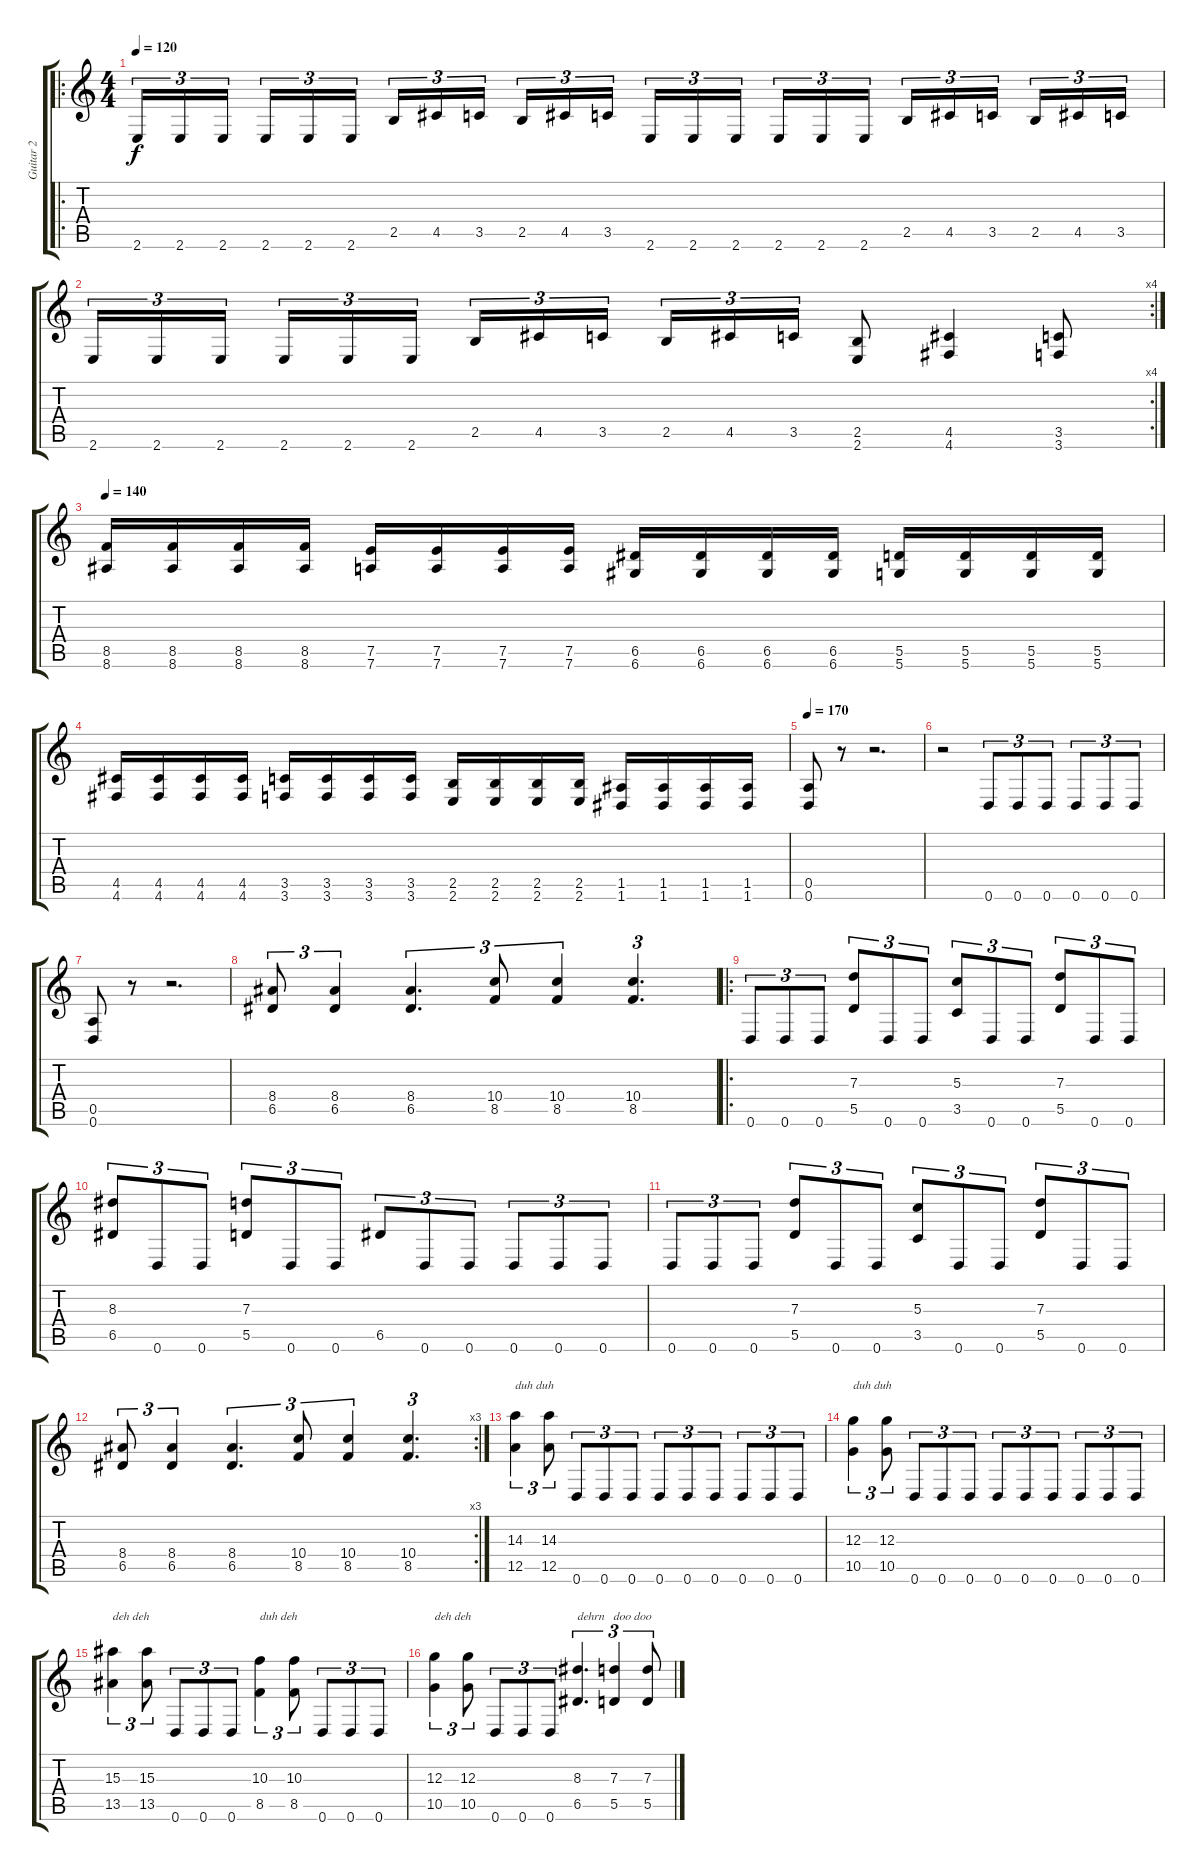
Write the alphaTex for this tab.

\track ("Guitar 2" "Guitar 2") {instrument distortionguitar}
\staff {score tabs}
\tuning (E4 B3 G3 D3 A2 D2) {hide}
\ro
\ts (4 4)
\tempo 120
\clef g2
\ks c
2.6.16{tu (3 2) dy f} 2.6.16{tu (3 2)} 2.6.16{tu (3 2) beam splitsecondary} 2.6.16{tu (3 2)} 2.6.16{tu (3 2)} 2.6.16{tu (3 2)} 2.5.16{tu (3 2)} 4.5.16{tu (3 2)} 3.5.16{tu (3 2) beam splitsecondary} 2.5.16{tu (3 2)} 4.5.16{tu (3 2)} 3.5.16{tu (3 2)} 2.6.16{tu (3 2)} 2.6.16{tu (3 2)} 2.6.16{tu (3 2) beam splitsecondary} 2.6.16{tu (3 2)} 2.6.16{tu (3 2)} 2.6.16{tu (3 2)} 2.5.16{tu (3 2)} 4.5.16{tu (3 2)} 3.5.16{tu (3 2) beam splitsecondary} 2.5.16{tu (3 2)} 4.5.16{tu (3 2)} 3.5.16{tu (3 2)} |
\rc 4
2.6.16{tu (3 2)} 2.6.16{tu (3 2)} 2.6.16{tu (3 2) beam splitsecondary} 2.6.16{tu (3 2)} 2.6.16{tu (3 2)} 2.6.16{tu (3 2)} 2.5.16{tu (3 2)} 4.5.16{tu (3 2)} 3.5.16{tu (3 2) beam splitsecondary} 2.5.16{tu (3 2)} 4.5.16{tu (3 2)} 3.5.16{tu (3 2)} (2.5 2.6).8 (4.5 4.6).4 (3.5 3.6).8 |
\tempo 140
(8.5 8.6).16 (8.5 8.6).16 (8.5 8.6).16 (8.5 8.6).16 (7.5 7.6).16 (7.5 7.6).16 (7.5 7.6).16 (7.5 7.6).16 (6.5 6.6).16 (6.5 6.6).16 (6.5 6.6).16 (6.5 6.6).16 (5.5 5.6).16 (5.5 5.6).16 (5.5 5.6).16 (5.5 5.6).16 |
(4.5 4.6).16 (4.5 4.6).16 (4.5 4.6).16 (4.5 4.6).16 (3.5 3.6).16 (3.5 3.6).16 (3.5 3.6).16 (3.5 3.6).16 (2.5 2.6).16 (2.5 2.6).16 (2.5 2.6).16 (2.5 2.6).16 (1.5 1.6).16 (1.5 1.6).16 (1.5 1.6).16 (1.5 1.6).16 |
\tempo 170
(0.5 0.6).8 r.8 r.2{d} |
r.2 0.6.8{tu (3 2)} 0.6.8{tu (3 2)} 0.6.8{tu (3 2)} 0.6.8{tu (3 2)} 0.6.8{tu (3 2)} 0.6.8{tu (3 2)} |
(0.5 0.6).8 r.8 r.2{d} |
(8.4 6.5).8{tu (3 2)} (8.4 6.5).4{tu (3 2)} (8.4 6.5).4{d tu (3 2)} (10.4 8.5).8{tu (3 2)} (10.4 8.5).4{tu (3 2)} (10.4 8.5).4{d tu (3 2)} |
\ro
0.6.8{tu (3 2)} 0.6.8{tu (3 2)} 0.6.8{tu (3 2)} (7.3 5.5).8{tu (3 2)} 0.6.8{tu (3 2)} 0.6.8{tu (3 2)} (5.3 3.5).8{tu (3 2)} 0.6.8{tu (3 2)} 0.6.8{tu (3 2)} (7.3 5.5).8{tu (3 2)} 0.6.8{tu (3 2)} 0.6.8{tu (3 2)} |
(8.3 6.5).8{tu (3 2)} 0.6.8{tu (3 2)} 0.6.8{tu (3 2)} (7.3 5.5).8{tu (3 2)} 0.6.8{tu (3 2)} 0.6.8{tu (3 2)} 6.5.8{tu (3 2)} 0.6.8{tu (3 2)} 0.6.8{tu (3 2)} 0.6.8{tu (3 2)} 0.6.8{tu (3 2)} 0.6.8{tu (3 2)} |
0.6.8{tu (3 2)} 0.6.8{tu (3 2)} 0.6.8{tu (3 2)} (7.3 5.5).8{tu (3 2)} 0.6.8{tu (3 2)} 0.6.8{tu (3 2)} (5.3 3.5).8{tu (3 2)} 0.6.8{tu (3 2)} 0.6.8{tu (3 2)} (7.3 5.5).8{tu (3 2)} 0.6.8{tu (3 2)} 0.6.8{tu (3 2)} |
\rc 3
(8.4 6.5).8{tu (3 2)} (8.4 6.5).4{tu (3 2)} (8.4 6.5).4{d tu (3 2)} (10.4 8.5).8{tu (3 2)} (10.4 8.5).4{tu (3 2)} (10.4 8.5).4{d tu (3 2)} |
(14.3 12.5).4{tu (3 2) txt "duh duh"} (14.3 12.5).8{tu (3 2)} 0.6.8{tu (3 2)} 0.6.8{tu (3 2)} 0.6.8{tu (3 2)} 0.6.8{tu (3 2)} 0.6.8{tu (3 2)} 0.6.8{tu (3 2)} 0.6.8{tu (3 2)} 0.6.8{tu (3 2)} 0.6.8{tu (3 2)} |
(12.3 10.5).4{tu (3 2) txt "duh duh"} (12.3 10.5).8{tu (3 2)} 0.6.8{tu (3 2)} 0.6.8{tu (3 2)} 0.6.8{tu (3 2)} 0.6.8{tu (3 2)} 0.6.8{tu (3 2)} 0.6.8{tu (3 2)} 0.6.8{tu (3 2)} 0.6.8{tu (3 2)} 0.6.8{tu (3 2)} |
(15.3 13.5).4{tu (3 2) txt "deh deh"} (15.3 13.5).8{tu (3 2)} 0.6.8{tu (3 2)} 0.6.8{tu (3 2)} 0.6.8{tu (3 2)} (10.3 8.5).4{tu (3 2) txt "duh deh"} (10.3 8.5).8{tu (3 2)} 0.6.8{tu (3 2)} 0.6.8{tu (3 2)} 0.6.8{tu (3 2)} |
(12.3 10.5).4{tu (3 2) txt "deh deh"} (12.3 10.5).8{tu (3 2)} 0.6.8{tu (3 2)} 0.6.8{tu (3 2)} 0.6.8{tu (3 2)} (8.3 6.5).4{d tu (3 2) txt "dehrn   doo doo"} (7.3 5.5).4{tu (3 2)} (7.3 5.5).8{tu (3 2)}
